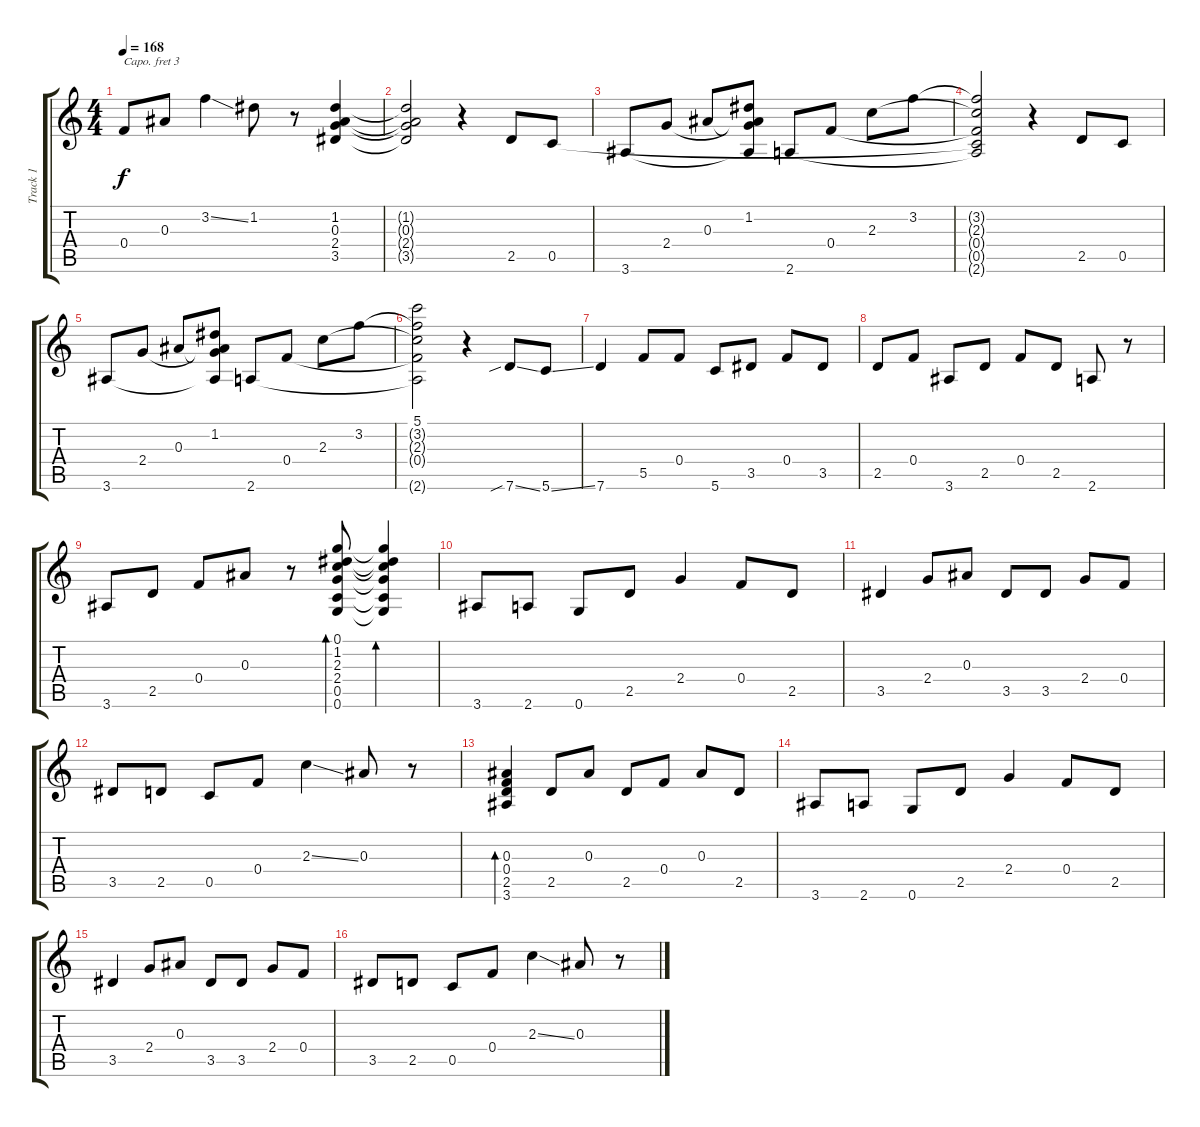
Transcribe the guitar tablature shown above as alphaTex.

\track ("Track 1" "Track 1") {instrument acousticguitarsteel}
\staff {score tabs}
\capo 3
\tuning (E4 B3 G3 D3 A2 E2) {hide}
\ts (4 4)
\tempo 168
\clef g2
\ks c
0.4.8{dy f} 0.3.8 3.2{ss}.4 1.2.8 r.8 (1.2 0.3 2.4 3.5).4 |
(1.2{t} 0.3{t} 2.4{t} 3.5{t}).2 r.4 2.5.8 0.5.8 |
3.6.8 2.4.8 0.3.8 (1.2 0.3{t} 2.4{t} 3.6{t}).8 2.6.8 0.4.8 2.3.8 3.2.8 |
(3.2{t} 2.3{t} 0.4{t} 0.5{t} 2.6{t}).2 r.4 2.5.8 0.5.8 |
3.6.8 2.4.8 0.3.8 (1.2 0.3{t} 2.4{t} 3.6{t}).8 2.6.8 0.4.8 2.3.8 3.2.8 |
(5.1 3.2{t} 2.3{t} 0.4{t} 2.6{t}).2 r.4 7.6{sib ss}.8 5.6{ss}.8 |
7.6.4 5.5.8 0.4.8 5.6.8 3.5.8 0.4.8 3.5.8 |
2.5.8 0.4.8 3.6.8 2.5.8 0.4.8 2.5.8 2.6.8 r.8 |
3.6.8 2.5.8 0.4.8 0.3.8 r.8 (0.1 1.2 2.3 2.4 0.5 0.6).8{bd 480} (0.1{t} 1.2{t} 2.3{t} 2.4{t} 0.5{t} 0.6{t}).4{bd 240} |
3.6.8 2.6.8 0.6.8 2.5.8 2.4.4 0.4.8 2.5.8 |
3.5.4 2.4.8 0.3.8 3.5.8 3.5.8 2.4.8 0.4.8 |
3.5.8 2.5.8 0.5.8 0.4.8 2.3{ss}.4 0.3.8 r.8 |
(0.3 0.4 2.5 3.6).4{bd 480} 2.5.8 0.3.8 2.5.8 0.4.8 0.3.8 2.5.8 |
3.6.8 2.6.8 0.6.8 2.5.8 2.4.4 0.4.8 2.5.8 |
3.5.4 2.4.8 0.3.8 3.5.8 3.5.8 2.4.8 0.4.8 |
3.5.8 2.5.8 0.5.8 0.4.8 2.3{ss}.4 0.3.8 r.8
